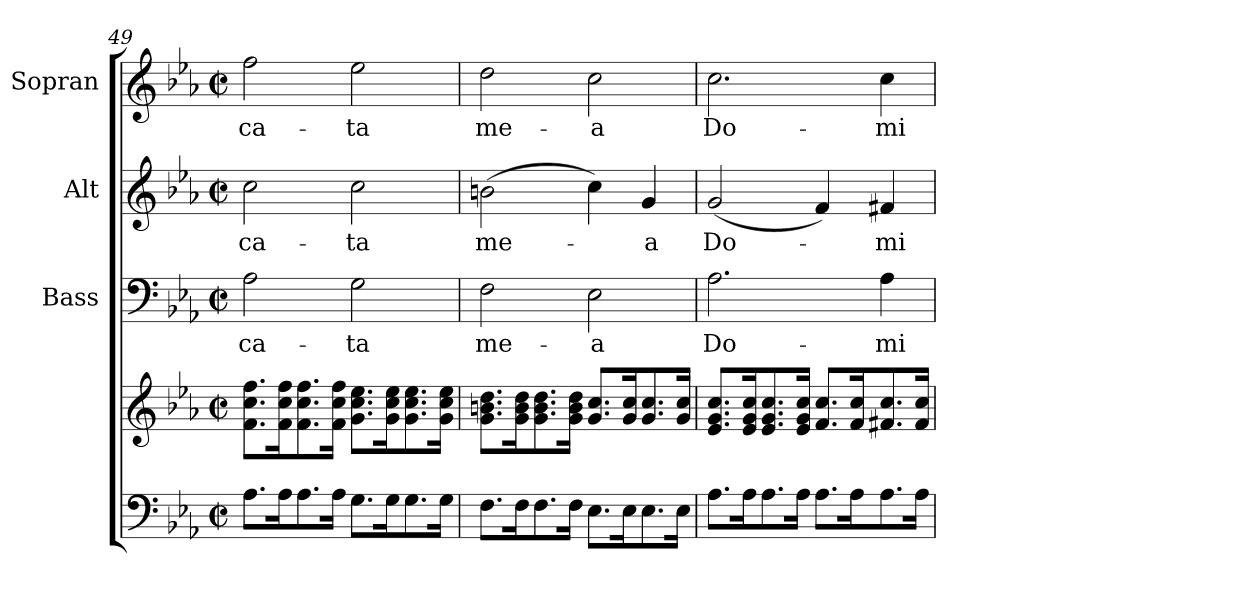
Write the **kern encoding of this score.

**kern	**kern	**kern	**text	**kern	**text	**kern	**text
*part4	*part4	*part3	*part3	*part2	*part2	*part1	*part1
*staff5	*staff4	*staff3	*staff3	*staff2	*staff2	*staff1	*staff1
*	*	*I"Bass	*	*I"Alt	*	*I"Sopran	*
*	*	*I'B.	*	*I'A.	*	*I'S.	*
!!LO:PB:g=z
*clefF4	*clefG2	*clefF4	*	*clefG2	*	*clefG2	*
*k[b-e-a-]	*k[b-e-a-]	*k[b-e-a-]	*	*k[b-e-a-]	*	*k[b-e-a-]	*
*E-:	*E-:	*E-:	*	*E-:	*	*E-:	*
*M2/2	*M2/2	*M2/2	*	*M2/2	*	*M2/2	*
*met(c|)	*met(c|)	*met(c|)	*	*met(c|)	*	*met(c|)	*
=49	=49	=49	=49	=49	=49	=49	=49
!	!	!	!LO:LY:b	!	!LO:LY:b	!	!LO:LY:b
8.A-\L	8.f\ 8.cc\ 8.ff\L	2A-\	-ca-	2cc\	-ca-	2ff\	-ca-
16A-\k	16f\ 16cc\ 16ff\k	.	.	.	.	.	.
8.A-\	8.f\ 8.cc\ 8.ff\	.	.	.	.	.	.
16A-\Jk	16f\ 16cc\ 16ff\Jk	.	.	.	.	.	.
!	!	!	!LO:LY:b	!	!LO:LY:b	!	!LO:LY:b
8.G\L	8.g\ 8.cc\ 8.ee-\L	2G\	-ta	2cc\	-ta	2ee-\	-ta
16G\k	16g\ 16cc\ 16ee-\k	.	.	.	.	.	.
8.G\	8.g\ 8.cc\ 8.ee-\	.	.	.	.	.	.
16G\Jk	16g\ 16cc\ 16ee-\Jk	.	.	.	.	.	.
=50	=50	=50	=50	=50	=50	=50	=50
!	!	!	!LO:LY:b	!	!LO:LY:b	!	!LO:LY:b
8.F\L	8.g\ 8.bn\ 8.dd\L	2F\	me-	(>2bn\	me-	2dd\	me-
16F\k	16g\ 16b\ 16dd\k	.	.	.	.	.	.
8.F\	8.g\ 8.b\ 8.dd\	.	.	.	.	.	.
16F\Jk	16g\ 16b\ 16dd\Jk	.	.	.	.	.	.
!	!	!	!LO:LY:b	!	!	!	!LO:LY:b
8.E-\L	8.g/ 8.cc/L	2E-\	-a	4cc\)	.	2cc\	-a
16E-\k	16g/ 16cc/k	.	.	.	.	.	.
!	!	!	!	!	!LO:LY:b	!	!
8.E-\	8.g/ 8.cc/	.	.	4g/	-a	.	.
16E-\Jk	16g/ 16cc/Jk	.	.	.	.	.	.
=51	=51	=51	=51	=51	=51	=51	=51
!	!	!	!LO:LY:b	!	!LO:LY:b	!	!LO:LY:b
8.A-\L	8.e-/ 8.g/ 8.cc/L	2.A-\	Do-	(<2g/	Do-	2.cc\	Do-
16A-\k	16e-/ 16g/ 16cc/k	.	.	.	.	.	.
8.A-\	8.e-/ 8.g/ 8.cc/	.	.	.	.	.	.
16A-\Jk	16e-/ 16g/ 16cc/Jk	.	.	.	.	.	.
8.A-\L	8.f/ 8.cc/L	.	.	4f/)	.	.	.
16A-\k	16f/ 16cc/k	.	.	.	.	.	.
!	!	!	!LO:LY:b	!	!LO:LY:b	!	!LO:LY:b
8.A-\	8.f#X/ 8.cc/	4A-\	-mi-	4f#X/	-mi-	4cc\	-mi-
16A-\Jk	16f#/ 16cc/Jk	.	.	.	.	.	.
=	=	=	=	=	=	=	=
*-	*-	*-	*-	*-	*-	*-	*-
